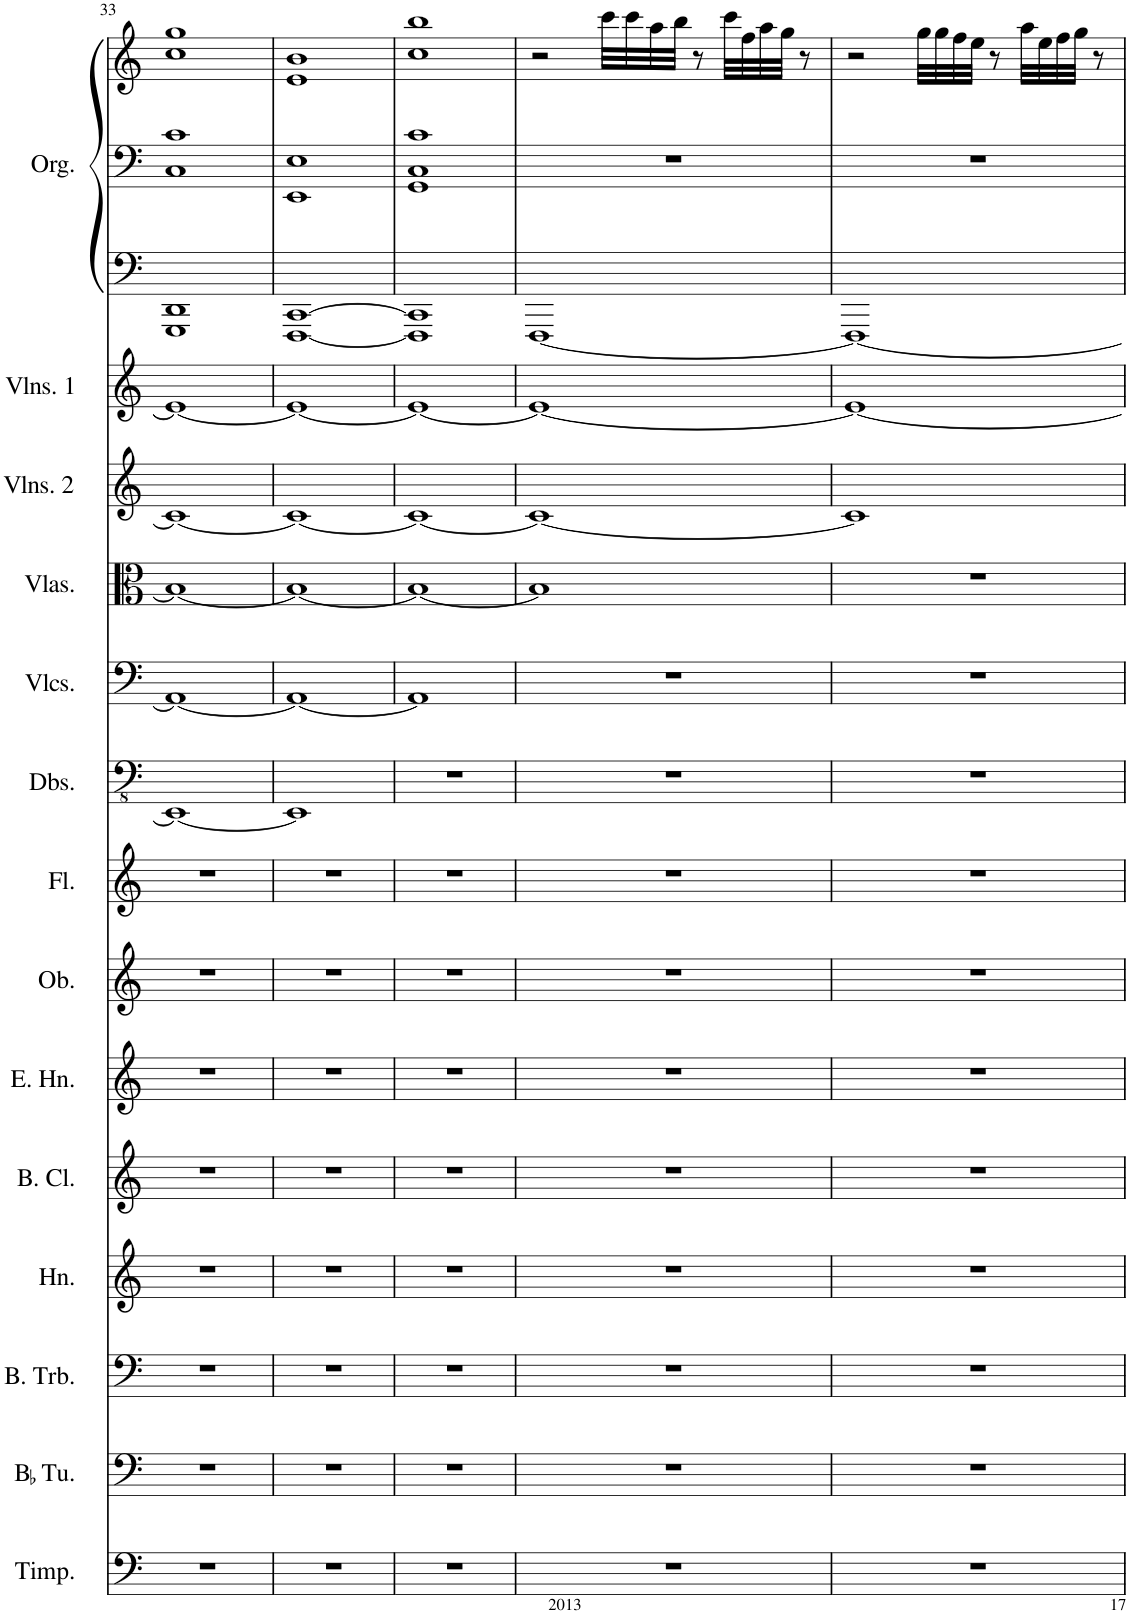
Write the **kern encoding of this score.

**kern	**kern	**kern	**kern	**kern	**kern	**kern	**kern	**kern	**kern	**kern	**kern	**kern	**kern	**kern	**kern
*part14	*part13	*part12	*part11	*part10	*part9	*part8	*part7	*part6	*part5	*part4	*part3	*part2	*part1	*part1	*part1
*staff16	*staff15	*staff14	*staff13	*staff12	*staff11	*staff10	*staff9	*staff8	*staff7	*staff6	*staff5	*staff4	*staff3	*staff2	*staff1
*I"Timpani	*I"BaccidentalFlat Tuba	*I"Bass Trombone	*I"Horn	*I"Bass Clarinet	*I"English Horn	*I"Oboe	*I"Flute	*I"Double Basses	*I"Violoncellos	*I"Violas	*I"Violins 2	*I"Violins 1	*I"Organ	*	*
*I'Timp.	*I'BaccidentalFlat Tu.	*I'B. Trb.	*I'Hn.	*I'B. Cl.	*I'E. Hn.	*I'Ob.	*I'Fl.	*I'Dbs.	*I'Vlcs.	*I'Vlas.	*I'Vlns. 2	*I'Vlns. 1	*I'Org.	*	*
!!LO:PB:g=z
*clefF4	*clefF4	*clefF4	*clefG2	*clefG2	*clefG2	*clefG2	*clefG2	*clefFv4	*clefF4	*clefC3	*clefG2	*clefG2	*clefF4	*clefF4	*clefG2
*	*	*	*Trd4c7	*Trd8c14	*Trd4c7	*	*	*	*	*	*	*	*	*	*
*k[]	*k[]	*k[]	*k[]	*k[]	*k[]	*k[]	*k[]	*k[]	*k[]	*k[]	*k[]	*k[]	*k[]	*k[]	*k[]
*M4/4	*M4/4	*M4/4	*M4/4	*M4/4	*M4/4	*M4/4	*M4/4	*M4/4	*M4/4	*M4/4	*M4/4	*M4/4	*M4/4	*M4/4	*M4/4
=33	=33	=33	=33	=33	=33	=33	=33	=33	=33	=33	=33	=33	=33	=33	=33
1r	1r	1r	1r	1r	1r	1r	1r	1EEE_	1AA_	1B_	1c_	1e_	1GGG 1DD	1C 1c	1cc 1gg
=34	=34	=34	=34	=34	=34	=34	=34	=34	=34	=34	=34	=34	=34	=34	=34
1r	1r	1r	1r	1r	1r	1r	1r	1EEE]	1AA_	1B_	1c_	1e_	[1FFF [1CC	1EE 1E	1e 1b
=35	=35	=35	=35	=35	=35	=35	=35	=35	=35	=35	=35	=35	=35	=35	=35
1r	1r	1r	1r	1r	1r	1r	1r	1r	1AA]	1B_	1c_	1e_	1FFF] 1CC]	1GG 1C 1c	1cc 1bb
=36	=36	=36	=36	=36	=36	=36	=36	=36	=36	=36	=36	=36	=36	=36	=36
1r	1r	1r	1r	1r	1r	1r	1r	1r	1r	1B]	1c_	1e_	[1FFF	1r	2r
.	.	.	.	.	.	.	.	.	.	.	.	.	.	.	32ccc\LLL
.	.	.	.	.	.	.	.	.	.	.	.	.	.	.	32ccc\
.	.	.	.	.	.	.	.	.	.	.	.	.	.	.	32aa\
.	.	.	.	.	.	.	.	.	.	.	.	.	.	.	32bb\JJJ
.	.	.	.	.	.	.	.	.	.	.	.	.	.	.	8r
.	.	.	.	.	.	.	.	.	.	.	.	.	.	.	32ccc\LLL
.	.	.	.	.	.	.	.	.	.	.	.	.	.	.	32ff\
.	.	.	.	.	.	.	.	.	.	.	.	.	.	.	32aa\
.	.	.	.	.	.	.	.	.	.	.	.	.	.	.	32gg\JJJ
.	.	.	.	.	.	.	.	.	.	.	.	.	.	.	8r
=37	=37	=37	=37	=37	=37	=37	=37	=37	=37	=37	=37	=37	=37	=37	=37
1r	1r	1r	1r	1r	1r	1r	1r	1r	1r	1r	1c]	1e_	1FFF_	1r	2r
.	.	.	.	.	.	.	.	.	.	.	.	.	.	.	32gg\LLL
.	.	.	.	.	.	.	.	.	.	.	.	.	.	.	32gg\
.	.	.	.	.	.	.	.	.	.	.	.	.	.	.	32ff\
.	.	.	.	.	.	.	.	.	.	.	.	.	.	.	32ee\JJJ
.	.	.	.	.	.	.	.	.	.	.	.	.	.	.	8r
.	.	.	.	.	.	.	.	.	.	.	.	.	.	.	32aa\LLL
.	.	.	.	.	.	.	.	.	.	.	.	.	.	.	32ee\
.	.	.	.	.	.	.	.	.	.	.	.	.	.	.	32ff\
.	.	.	.	.	.	.	.	.	.	.	.	.	.	.	32gg\JJJ
.	.	.	.	.	.	.	.	.	.	.	.	.	.	.	8r
=	=	=	=	=	=	=	=	=	=	=	=	=	=	=	=
*-	*-	*-	*-	*-	*-	*-	*-	*-	*-	*-	*-	*-	*-	*-	*-
